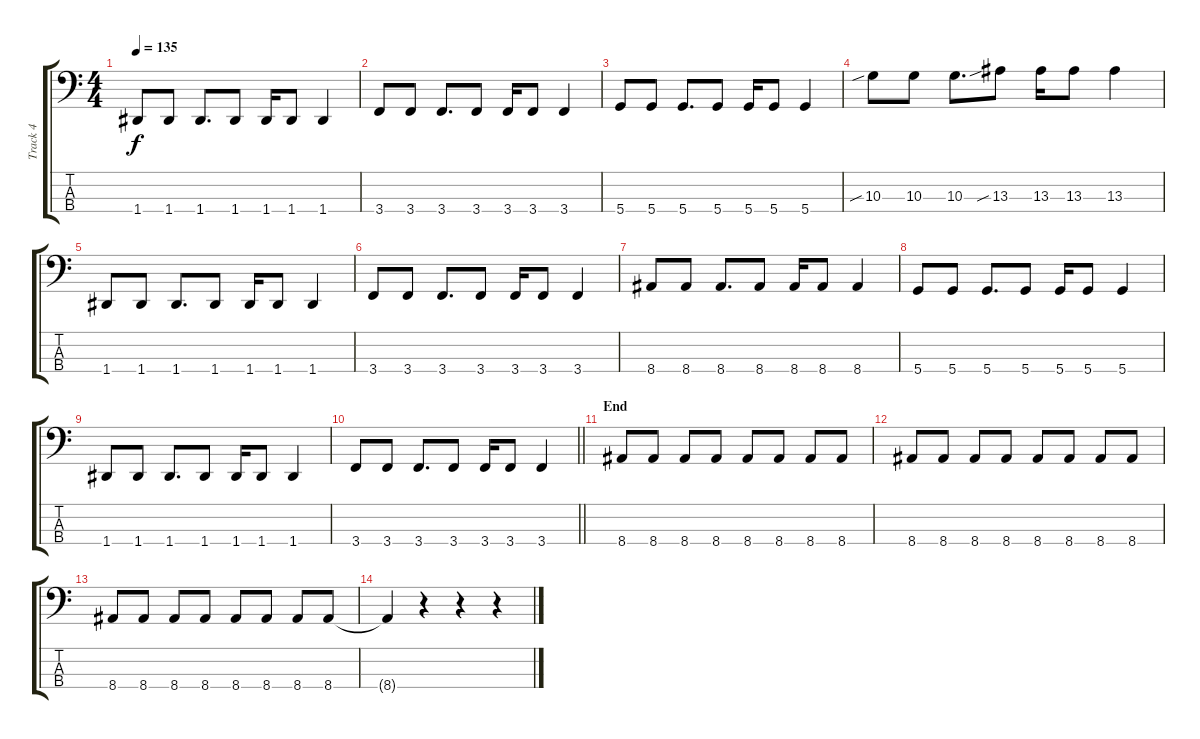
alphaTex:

\track ("Track 4" "Track 4") {instrument electricbassfinger}
\staff {score tabs}
\tuning (G2 D2 A1 D1) {hide}
\ts (4 4)
\tempo 135
\clef f4
\ks c
1.4.8{dy f} 1.4.8 1.4.8{d} 1.4.8 1.4.16 1.4.8 1.4.4 |
3.4.8 3.4.8 3.4.8{d} 3.4.8 3.4.16 3.4.8 3.4.4 |
5.4.8 5.4.8 5.4.8{d} 5.4.8 5.4.16 5.4.8 5.4.4 |
10.3{sib}.8 10.3.8 10.3.8{d} 13.3{sib}.8 13.3.16 13.3.8 13.3.4 |
1.4.8 1.4.8 1.4.8{d} 1.4.8 1.4.16 1.4.8 1.4.4 |
3.4.8 3.4.8 3.4.8{d} 3.4.8 3.4.16 3.4.8 3.4.4 |
8.4.8 8.4.8 8.4.8{d} 8.4.8 8.4.16 8.4.8 8.4.4 |
5.4.8 5.4.8 5.4.8{d} 5.4.8 5.4.16 5.4.8 5.4.4 |
1.4.8 1.4.8 1.4.8{d} 1.4.8 1.4.16 1.4.8 1.4.4 |
\barLineRight lightlight
3.4.8 3.4.8 3.4.8{d} 3.4.8 3.4.16 3.4.8 3.4.4 |
\section ("" "End")
8.4.8 8.4.8 8.4.8 8.4.8 8.4.8 8.4.8 8.4.8 8.4.8 |
8.4.8 8.4.8 8.4.8 8.4.8 8.4.8 8.4.8 8.4.8 8.4.8 |
8.4.8 8.4.8 8.4.8 8.4.8 8.4.8 8.4.8 8.4.8 8.4.8 |
8.4{t}.4 r.4 r.4 r.4
